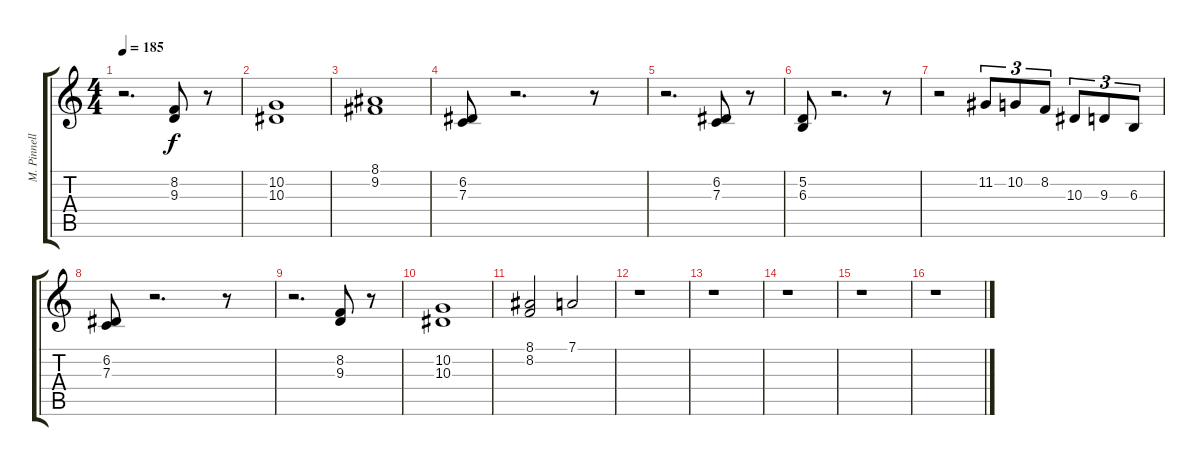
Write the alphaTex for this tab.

\track ("M. Pinnella (Base)" "M. Pinnell") {instrument stringensemble1}
\staff {score tabs}
\tuning (D4 A3 F3 C3 G2 D2) {hide}
\ts (4 4)
\tempo 185
\clef g2
\ks c
r.2{d dy f} (8.2 9.3).8 r.8 |
(10.2 10.3).1 |
(8.1 9.2).1 |
(6.2 7.3).8 r.2{d} r.8 |
r.2{d} (6.2 7.3).8 r.8 |
(5.2 6.3).8 r.2{d} r.8 |
r.2 11.2.8{tu (3 2)} 10.2.8{tu (3 2)} 8.2.8{tu (3 2)} 10.3.8{tu (3 2)} 9.3.8{tu (3 2)} 6.3.8{tu (3 2)} |
(6.2 7.3).8 r.2{d} r.8 |
r.2{d} (8.2 9.3).8 r.8 |
(10.2 10.3).1 |
(8.1 8.2).2 7.1.2 |
r.1 |
r.1 |
r.1 |
r.1 |
r.1
